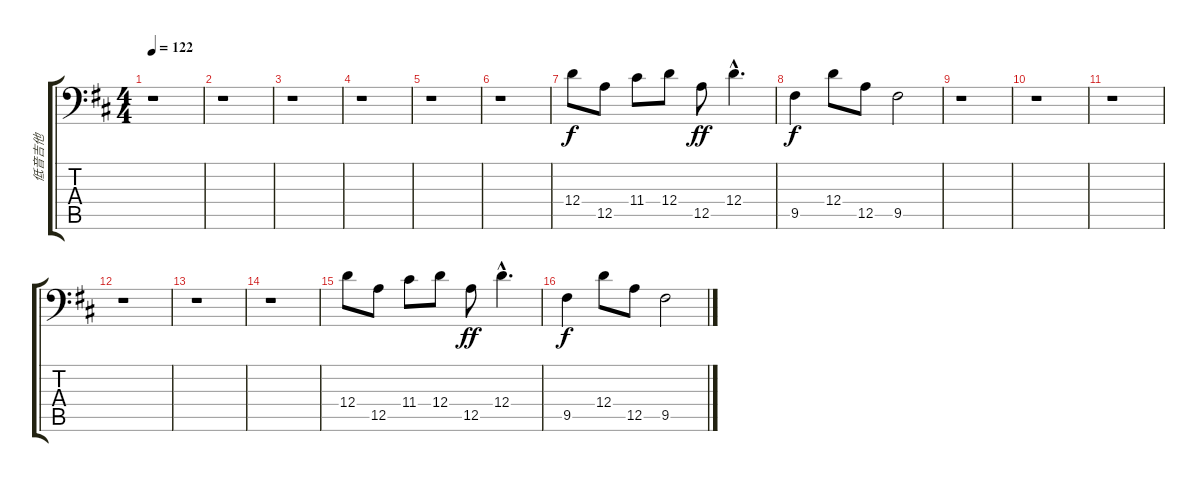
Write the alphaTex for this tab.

\track ("低音吉他" "低音吉他") {instrument acousticguitarsteel}
\staff {score tabs}
\tuning (E3 B2 G2 D2 A1 E1) {hide}
\ts (4 4)
\tempo 122
\clef f4
\ks d
r.1{dy fff} |
r.1 |
r.1 |
r.1 |
r.1 |
r.1{volume 13 balance 8 instrument acousticguitarsteel} |
12.4.8{dy f} 12.5.8 11.4.8 12.4.8 12.5.8{dy ff} 12.4{hac}.4{d} |
9.5.4{dy f} 12.4.8 12.5.8 9.5.2 |
r.1 |
r.1 |
r.1 |
r.1 |
r.1 |
r.1 |
12.4.8 12.5.8 11.4.8 12.4.8 12.5.8{dy ff} 12.4{hac}.4{d} |
9.5.4{dy f} 12.4.8 12.5.8 9.5.2
